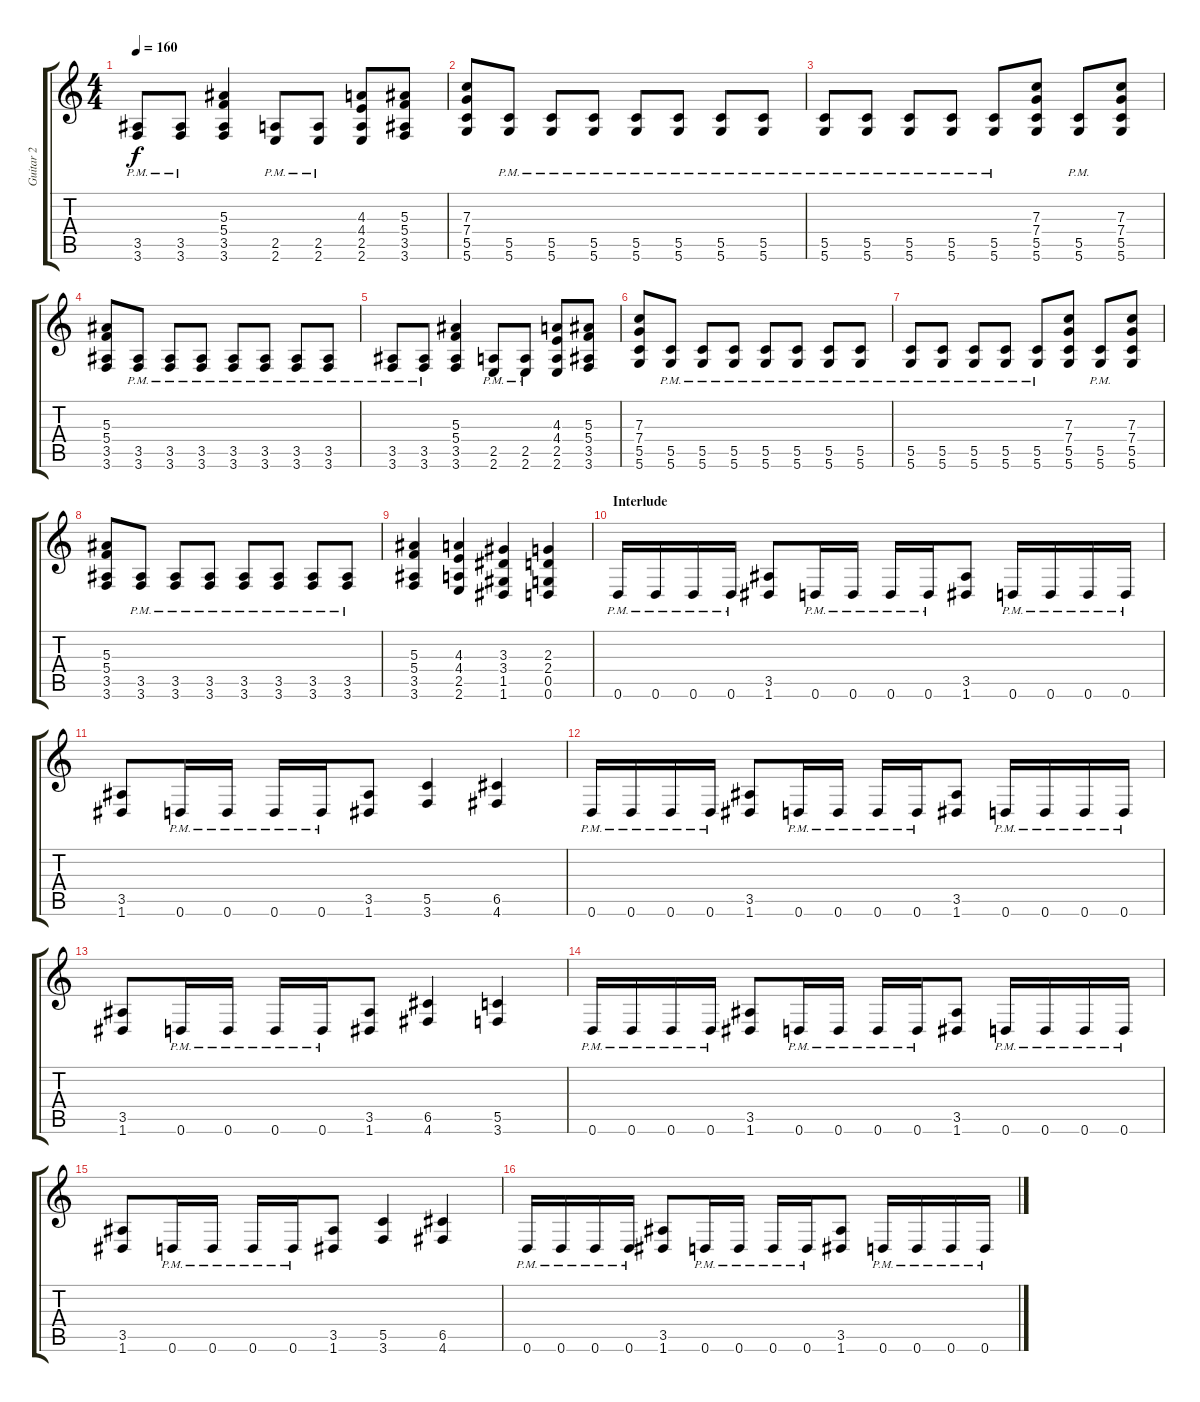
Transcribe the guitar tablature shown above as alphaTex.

\track ("Guitar 2" "Guitar 2") {instrument distortionguitar}
\staff {score tabs}
\tuning (D4 A3 F3 C3 G2 D2) {hide}
\ts (4 4)
\tempo 160
\clef g2
\ks c
(3.5{pm} 3.6{pm}).8{dy f} (3.5{pm} 3.6{pm}).8 (5.3 5.4 3.5 3.6).4 (2.5{pm} 2.6{pm}).8 (2.5{pm} 2.6{pm}).8 (4.3 4.4 2.5 2.6).8 (5.3 5.4 3.5 3.6).8 |
(7.3 7.4 5.5 5.6).8 (5.5{pm} 5.6{pm}).8 (5.5{pm} 5.6{pm}).8 (5.5{pm} 5.6{pm}).8 (5.5{pm} 5.6{pm}).8 (5.5{pm} 5.6{pm}).8 (5.5{pm} 5.6{pm}).8 (5.5{pm} 5.6{pm}).8 |
(5.5{pm} 5.6{pm}).8 (5.5{pm} 5.6{pm}).8 (5.5{pm} 5.6{pm}).8 (5.5{pm} 5.6{pm}).8 (5.5{pm} 5.6{pm}).8 (7.3 7.4 5.5 5.6).8 (5.5{pm} 5.6{pm}).8 (7.3 7.4 5.5 5.6).8 |
(5.3 5.4 3.5 3.6).8 (3.5{pm} 3.6{pm}).8 (3.5{pm} 3.6{pm}).8 (3.5{pm} 3.6{pm}).8 (3.5{pm} 3.6{pm}).8 (3.5{pm} 3.6{pm}).8 (3.5{pm} 3.6{pm}).8 (3.5{pm} 3.6{pm}).8 |
(3.5{pm} 3.6{pm}).8 (3.5{pm} 3.6{pm}).8 (5.3 5.4 3.5 3.6).4 (2.5{pm} 2.6{pm}).8 (2.5{pm} 2.6{pm}).8 (4.3 4.4 2.5 2.6).8 (5.3 5.4 3.5 3.6).8 |
(7.3 7.4 5.5 5.6).8 (5.5{pm} 5.6{pm}).8 (5.5{pm} 5.6{pm}).8 (5.5{pm} 5.6{pm}).8 (5.5{pm} 5.6{pm}).8 (5.5{pm} 5.6{pm}).8 (5.5{pm} 5.6{pm}).8 (5.5{pm} 5.6{pm}).8 |
(5.5{pm} 5.6{pm}).8 (5.5{pm} 5.6{pm}).8 (5.5{pm} 5.6{pm}).8 (5.5{pm} 5.6{pm}).8 (5.5{pm} 5.6{pm}).8 (7.3 7.4 5.5 5.6).8 (5.5{pm} 5.6{pm}).8 (7.3 7.4 5.5 5.6).8 |
(5.3 5.4 3.5 3.6).8 (3.5{pm} 3.6{pm}).8 (3.5{pm} 3.6{pm}).8 (3.5{pm} 3.6{pm}).8 (3.5{pm} 3.6{pm}).8 (3.5{pm} 3.6{pm}).8 (3.5{pm} 3.6{pm}).8 (3.5{pm} 3.6{pm}).8 |
(5.3 5.4 3.5 3.6).4 (4.3 4.4 2.5 2.6).4 (3.3 3.4 1.5 1.6).4 (2.3 2.4 0.5 0.6).4 |
\section ("" "Interlude")
0.6{pm}.16 0.6{pm}.16 0.6{pm}.16 0.6{pm}.16 (3.5 1.6).8 0.6{pm}.16 0.6{pm}.16 0.6{pm}.16 0.6{pm}.16 (3.5 1.6).8 0.6{pm}.16 0.6{pm}.16 0.6{pm}.16 0.6{pm}.16 |
(3.5 1.6).8 0.6{pm}.16 0.6{pm}.16 0.6{pm}.16 0.6{pm}.16 (3.5 1.6).8 (5.5 3.6).4 (6.5 4.6).4 |
0.6{pm}.16 0.6{pm}.16 0.6{pm}.16 0.6{pm}.16 (3.5 1.6).8 0.6{pm}.16 0.6{pm}.16 0.6{pm}.16 0.6{pm}.16 (3.5 1.6).8 0.6{pm}.16 0.6{pm}.16 0.6{pm}.16 0.6{pm}.16 |
(3.5 1.6).8 0.6{pm}.16 0.6{pm}.16 0.6{pm}.16 0.6{pm}.16 (3.5 1.6).8 (6.5 4.6).4 (5.5 3.6).4 |
0.6{pm}.16 0.6{pm}.16 0.6{pm}.16 0.6{pm}.16 (3.5 1.6).8 0.6{pm}.16 0.6{pm}.16 0.6{pm}.16 0.6{pm}.16 (3.5 1.6).8 0.6{pm}.16 0.6{pm}.16 0.6{pm}.16 0.6{pm}.16 |
(3.5 1.6).8 0.6{pm}.16 0.6{pm}.16 0.6{pm}.16 0.6{pm}.16 (3.5 1.6).8 (5.5 3.6).4 (6.5 4.6).4 |
0.6{pm}.16 0.6{pm}.16 0.6{pm}.16 0.6{pm}.16 (3.5 1.6).8 0.6{pm}.16 0.6{pm}.16 0.6{pm}.16 0.6{pm}.16 (3.5 1.6).8 0.6{pm}.16 0.6{pm}.16 0.6{pm}.16 0.6{pm}.16
